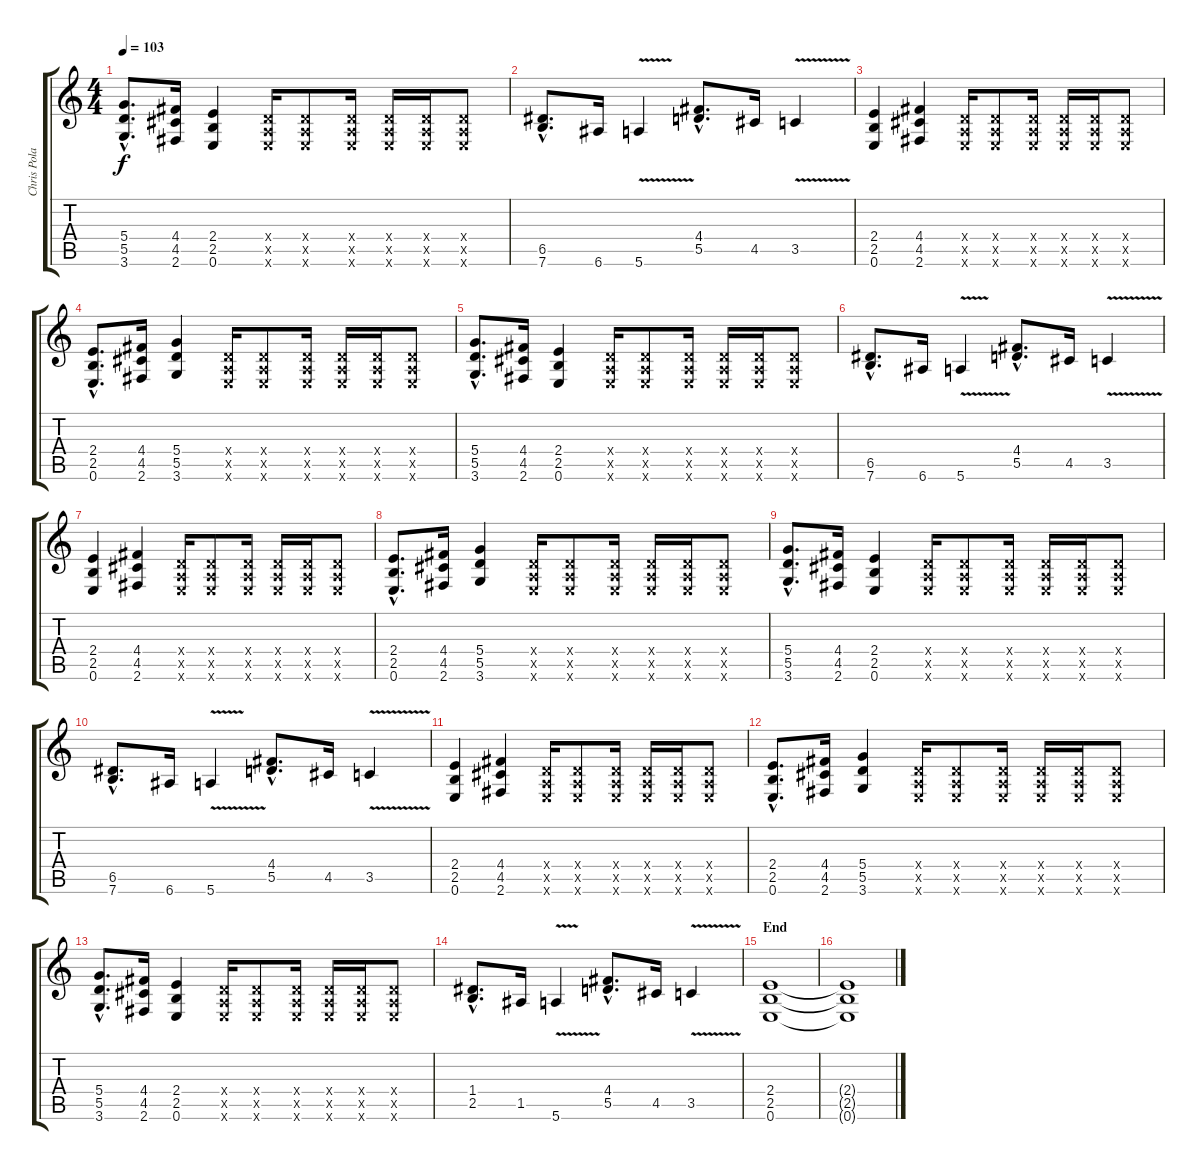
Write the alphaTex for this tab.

\track ("Chris Poland" "Chris Pola") {instrument distortionguitar}
\staff {score tabs}
\tuning (E4 B3 G3 D3 A2 E2) {hide}
\ts (4 4)
\tempo 103
\clef g2
\ks c
(5.4{hac} 5.5{hac} 3.6{hac}).8{d dy f} (4.4 4.5 2.6).16 (2.4 2.5 0.6).4 (0.4{x} 0.5{x} 0.6{x}).16 (0.4{x} 0.5{x} 0.6{x}).8 (0.4{x} 0.5{x} 0.6{x}).16 (0.4{x} 0.5{x} 0.6{x}).16 (0.4{x} 0.5{x} 0.6{x}).16 (0.4{x} 0.5{x} 0.6{x}).8 |
(6.5{hac} 7.6{hac}).8{d} 6.6.16 5.6{v}.4 (4.4{hac} 5.5{hac}).8{d} 4.5.16 3.5{v}.4 |
(2.4 2.5 0.6).4 (4.4 4.5 2.6).4 (0.4{x} 0.5{x} 0.6{x}).16 (0.4{x} 0.5{x} 0.6{x}).8 (0.4{x} 0.5{x} 0.6{x}).16 (0.4{x} 0.5{x} 0.6{x}).16 (0.4{x} 0.5{x} 0.6{x}).16 (0.4{x} 0.5{x} 0.6{x}).8 |
(2.4{hac} 2.5{hac} 0.6{hac}).8{d} (4.4 4.5 2.6).16 (5.4 5.5 3.6).4 (0.4{x} 0.5{x} 0.6{x}).16 (0.4{x} 0.5{x} 0.6{x}).8 (0.4{x} 0.5{x} 0.6{x}).16 (0.4{x} 0.5{x} 0.6{x}).16 (0.4{x} 0.5{x} 0.6{x}).16 (0.4{x} 0.5{x} 0.6{x}).8 |
(5.4{hac} 5.5{hac} 3.6{hac}).8{d} (4.4 4.5 2.6).16 (2.4 2.5 0.6).4 (0.4{x} 0.5{x} 0.6{x}).16 (0.4{x} 0.5{x} 0.6{x}).8 (0.4{x} 0.5{x} 0.6{x}).16 (0.4{x} 0.5{x} 0.6{x}).16 (0.4{x} 0.5{x} 0.6{x}).16 (0.4{x} 0.5{x} 0.6{x}).8 |
(6.5{hac} 7.6{hac}).8{d} 6.6.16 5.6{v}.4 (4.4{hac} 5.5{hac}).8{d} 4.5.16 3.5{v}.4 |
(2.4 2.5 0.6).4 (4.4 4.5 2.6).4 (0.4{x} 0.5{x} 0.6{x}).16 (0.4{x} 0.5{x} 0.6{x}).8 (0.4{x} 0.5{x} 0.6{x}).16 (0.4{x} 0.5{x} 0.6{x}).16 (0.4{x} 0.5{x} 0.6{x}).16 (0.4{x} 0.5{x} 0.6{x}).8 |
(2.4{hac} 2.5{hac} 0.6{hac}).8{d} (4.4 4.5 2.6).16 (5.4 5.5 3.6).4 (0.4{x} 0.5{x} 0.6{x}).16 (0.4{x} 0.5{x} 0.6{x}).8 (0.4{x} 0.5{x} 0.6{x}).16 (0.4{x} 0.5{x} 0.6{x}).16 (0.4{x} 0.5{x} 0.6{x}).16 (0.4{x} 0.5{x} 0.6{x}).8 |
(5.4{hac} 5.5{hac} 3.6{hac}).8{d} (4.4 4.5 2.6).16 (2.4 2.5 0.6).4 (0.4{x} 0.5{x} 0.6{x}).16 (0.4{x} 0.5{x} 0.6{x}).8 (0.4{x} 0.5{x} 0.6{x}).16 (0.4{x} 0.5{x} 0.6{x}).16 (0.4{x} 0.5{x} 0.6{x}).16 (0.4{x} 0.5{x} 0.6{x}).8 |
(6.5{hac} 7.6{hac}).8{d} 6.6.16 5.6{v}.4 (4.4{hac} 5.5{hac}).8{d} 4.5.16 3.5{v}.4 |
(2.4 2.5 0.6).4 (4.4 4.5 2.6).4 (0.4{x} 0.5{x} 0.6{x}).16 (0.4{x} 0.5{x} 0.6{x}).8 (0.4{x} 0.5{x} 0.6{x}).16 (0.4{x} 0.5{x} 0.6{x}).16 (0.4{x} 0.5{x} 0.6{x}).16 (0.4{x} 0.5{x} 0.6{x}).8 |
(2.4{hac} 2.5{hac} 0.6{hac}).8{d} (4.4 4.5 2.6).16 (5.4 5.5 3.6).4 (0.4{x} 0.5{x} 0.6{x}).16 (0.4{x} 0.5{x} 0.6{x}).8 (0.4{x} 0.5{x} 0.6{x}).16 (0.4{x} 0.5{x} 0.6{x}).16 (0.4{x} 0.5{x} 0.6{x}).16 (0.4{x} 0.5{x} 0.6{x}).8 |
(5.4{hac} 5.5{hac} 3.6{hac}).8{d} (4.4 4.5 2.6).16 (2.4 2.5 0.6).4 (0.4{x} 0.5{x} 0.6{x}).16 (0.4{x} 0.5{x} 0.6{x}).8 (0.4{x} 0.5{x} 0.6{x}).16 (0.4{x} 0.5{x} 0.6{x}).16 (0.4{x} 0.5{x} 0.6{x}).16 (0.4{x} 0.5{x} 0.6{x}).8 |
(1.4{hac} 2.5{hac}).8{d} 1.5.16 5.6{v}.4 (4.4{hac} 5.5{hac}).8{d} 4.5.16 3.5{v}.4 |
\section ("" "End")
(2.4 2.5 0.6).1 |
(2.4{t} 2.5{t} 0.6{t}).1
